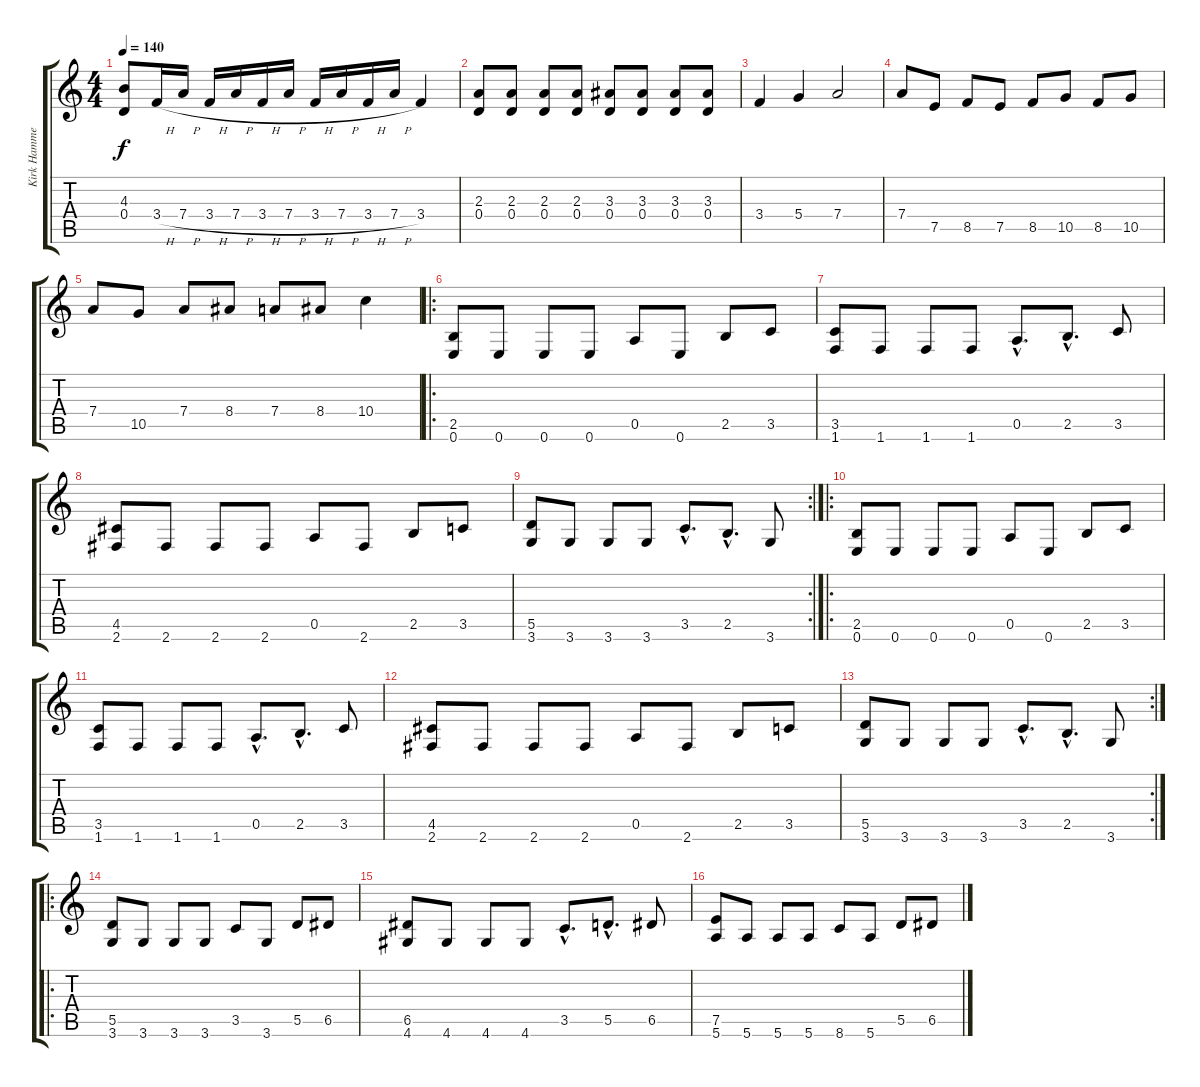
\track ("Kirk Hammett (1st guitar dist)" "Kirk Hamme") {instrument distortionguitar}
\staff {score tabs}
\tuning (E4 B3 G3 D3 A2 E2) {hide}
\ts (4 4)
\tempo 140
\clef g2
\ks c
(4.3 0.4).8{dy f} 3.4{h}.16 7.4{h}.16 3.4{h}.16 7.4{h}.16 3.4{h}.16 7.4{h}.16 3.4{h}.16 7.4{h}.16 3.4{h}.16 7.4{h}.16 3.4.4 |
(2.3 0.4).8 (2.3 0.4).8 (2.3 0.4).8 (2.3 0.4).8 (3.3 0.4).8 (3.3 0.4).8 (3.3 0.4).8 (3.3 0.4).8 |
3.4.4 5.4.4 7.4.2 |
7.4.8 7.5.8 8.5.8 7.5.8 8.5.8 10.5.8 8.5.8 10.5.8 |
7.4.8 10.5.8 7.4.8 8.4.8 7.4.8 8.4.8 10.4.4 |
\ro
(2.5 0.6).8 0.6.8 0.6.8 0.6.8 0.5.8 0.6.8 2.5.8 3.5.8 |
(3.5 1.6).8 1.6.8 1.6.8 1.6.8 0.5{hac}.8{d} 2.5{hac}.8{d} 3.5.8 |
(4.5 2.6).8 2.6.8 2.6.8 2.6.8 0.5.8 2.6.8 2.5.8 3.5.8 |
\rc 2
(5.5 3.6).8 3.6.8 3.6.8 3.6.8 3.5{hac}.8{d} 2.5{hac}.8{d} 3.6.8 |
\ro
(2.5 0.6).8 0.6.8 0.6.8 0.6.8 0.5.8 0.6.8 2.5.8 3.5.8 |
(3.5 1.6).8 1.6.8 1.6.8 1.6.8 0.5{hac}.8{d} 2.5{hac}.8{d} 3.5.8 |
(4.5 2.6).8 2.6.8 2.6.8 2.6.8 0.5.8 2.6.8 2.5.8 3.5.8 |
\rc 2
(5.5 3.6).8 3.6.8 3.6.8 3.6.8 3.5{hac}.8{d} 2.5{hac}.8{d} 3.6.8 |
\ro
(5.5 3.6).8 3.6.8 3.6.8 3.6.8 3.5.8 3.6.8 5.5.8 6.5.8 |
(6.5 4.6).8 4.6.8 4.6.8 4.6.8 3.5{hac}.8{d} 5.5{hac}.8{d} 6.5.8 |
(7.5 5.6).8 5.6.8 5.6.8 5.6.8 8.6.8 5.6.8 5.5.8 6.5.8
